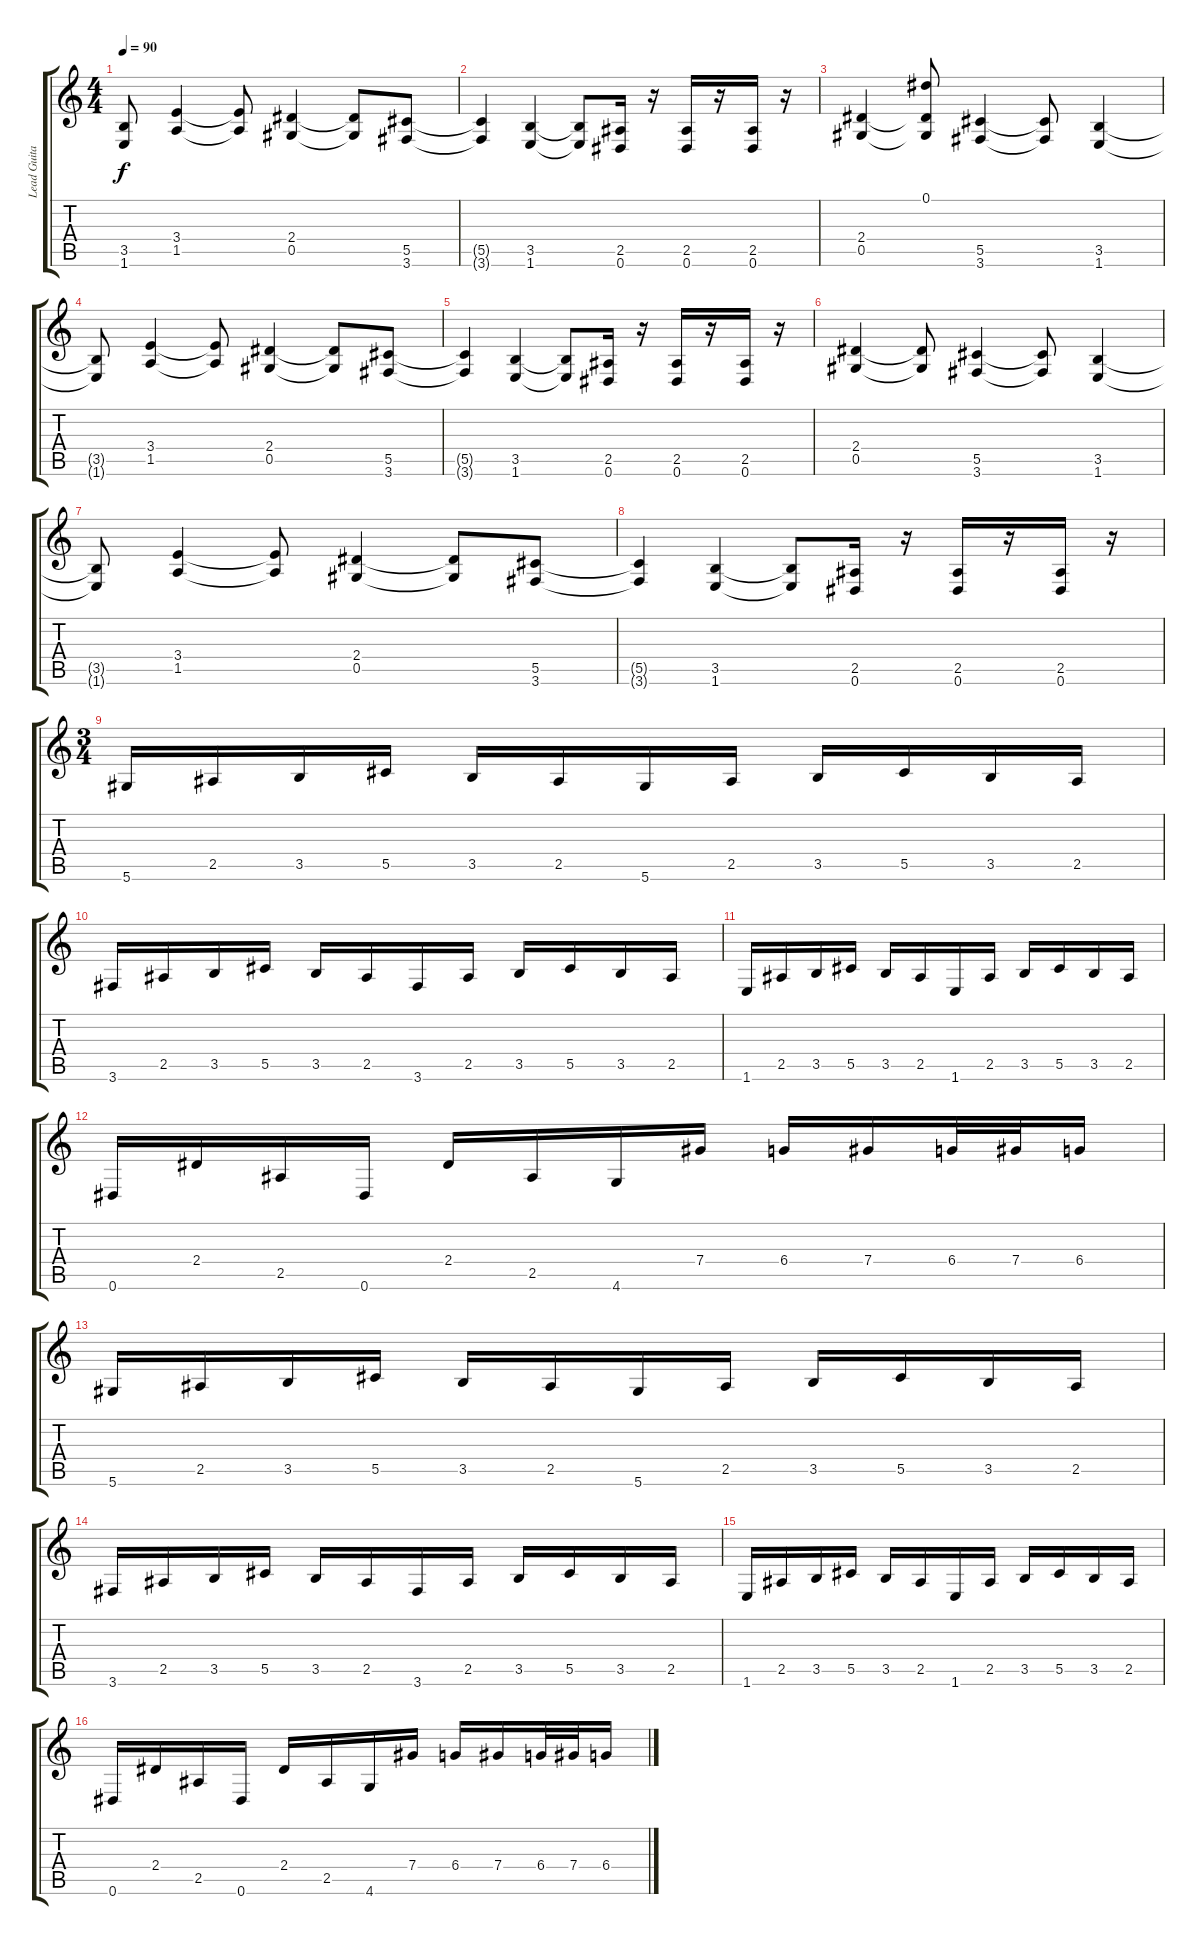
\track ("Lead Guitar" "Lead Guita") {instrument overdrivenguitar}
\staff {score tabs}
\tuning (Eb4 Bb3 Gb3 Db3 Ab2 Eb2) {hide}
\ts (4 4)
\tempo 90
\clef g2
\ks c
(3.5{t} 1.6{t}).8{dy f} (3.4 1.5).4 (3.4{t} 1.5{t}).8 (2.4 0.5).4 (2.4{t} 0.5{t}).8 (5.5 3.6).8 |
(5.5{t} 3.6{t}).4 (3.5 1.6).4 (3.5{t} 1.6{t}).8 (2.5 0.6).16 r.16 (2.5 0.6).16 r.16 (2.5 0.6).16 r.16 |
(2.4 0.5).4 (0.1 2.4{t} 0.5{t}).8 (5.5 3.6).4 (5.5{t} 3.6{t}).8 (3.5 1.6).4 |
(3.5{t} 1.6{t}).8 (3.4 1.5).4 (3.4{t} 1.5{t}).8 (2.4 0.5).4 (2.4{t} 0.5{t}).8 (5.5 3.6).8 |
(5.5{t} 3.6{t}).4 (3.5 1.6).4 (3.5{t} 1.6{t}).8 (2.5 0.6).16 r.16 (2.5 0.6).16 r.16 (2.5 0.6).16 r.16 |
(2.4 0.5).4 (2.4{t} 0.5{t}).8 (5.5 3.6).4 (5.5{t} 3.6{t}).8 (3.5 1.6).4 |
(3.5{t} 1.6{t}).8 (3.4 1.5).4 (3.4{t} 1.5{t}).8 (2.4 0.5).4 (2.4{t} 0.5{t}).8 (5.5 3.6).8 |
(5.5{t} 3.6{t}).4 (3.5 1.6).4 (3.5{t} 1.6{t}).8 (2.5 0.6).16 r.16 (2.5 0.6).16 r.16 (2.5 0.6).16 r.16 |
\ts (3 4)
5.6.16 2.5.16 3.5.16 5.5.16 3.5.16 2.5.16 5.6.16 2.5.16 3.5.16 5.5.16 3.5.16 2.5.16 |
3.6.16 2.5.16 3.5.16 5.5.16 3.5.16 2.5.16 3.6.16 2.5.16 3.5.16 5.5.16 3.5.16 2.5.16 |
1.6.16 2.5.16 3.5.16 5.5.16 3.5.16 2.5.16 1.6.16 2.5.16 3.5.16 5.5.16 3.5.16 2.5.16 |
0.6.16 2.4.16 2.5.16 0.6.16 2.4.16 2.5.16 4.6.16 7.4.16 6.4.16 7.4.16 6.4.32 7.4.32 6.4.16 |
5.6.16 2.5.16 3.5.16 5.5.16 3.5.16 2.5.16 5.6.16 2.5.16 3.5.16 5.5.16 3.5.16 2.5.16 |
3.6.16 2.5.16 3.5.16 5.5.16 3.5.16 2.5.16 3.6.16 2.5.16 3.5.16 5.5.16 3.5.16 2.5.16 |
1.6.16 2.5.16 3.5.16 5.5.16 3.5.16 2.5.16 1.6.16 2.5.16 3.5.16 5.5.16 3.5.16 2.5.16 |
0.6.16 2.4.16 2.5.16 0.6.16 2.4.16 2.5.16 4.6.16 7.4.16 6.4.16 7.4.16 6.4.32 7.4.32 6.4.16
